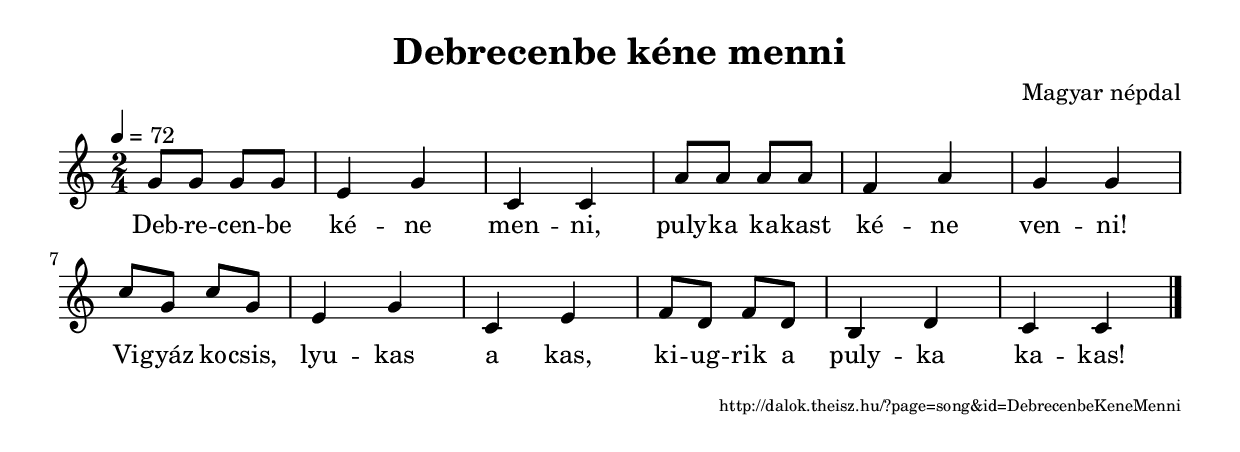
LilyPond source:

\version "2.10.33"


\header {
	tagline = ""	title = "Debrecenbe kéne menni"
	composer = "Magyar népdal"
}

VoiceA = { \key c \major \override Staff.TimeSignature #'style = #'()  \time 2/4 \tempo 4=72
	\relative f' { g8 g g g e4 g c, c
a'8 a a a f4 a g g
c8 g c g e4 g c, e
f8 d f d b4 d c c \bar "|."
	}
}
SplitLyrics = \lyricmode { 
Deb -- re -- cen -- be ké -- ne men -- ni,
puly -- ka ka -- kast ké -- ne ven -- ni!
Vi -- gyáz ko -- csis, lyu -- kas a kas,
ki -- ug -- rik a puly -- ka ka -- kas!
}
\score {
	<<
		\context Voice = songStaff { \VoiceA }
		\lyricsto "songStaff" \new Lyrics \SplitLyrics
	>>
	\layout {
		indent = #0
	}
}

\score {
	<<
		\context Voice = songStaff { \VoiceA }
	>>
	\midi {
	}
}

\markup { \fill-line { \hspace #1 \super http://dalok.theisz.hu/?page=song&id=DebrecenbeKeneMenni } }

\paper {
}
